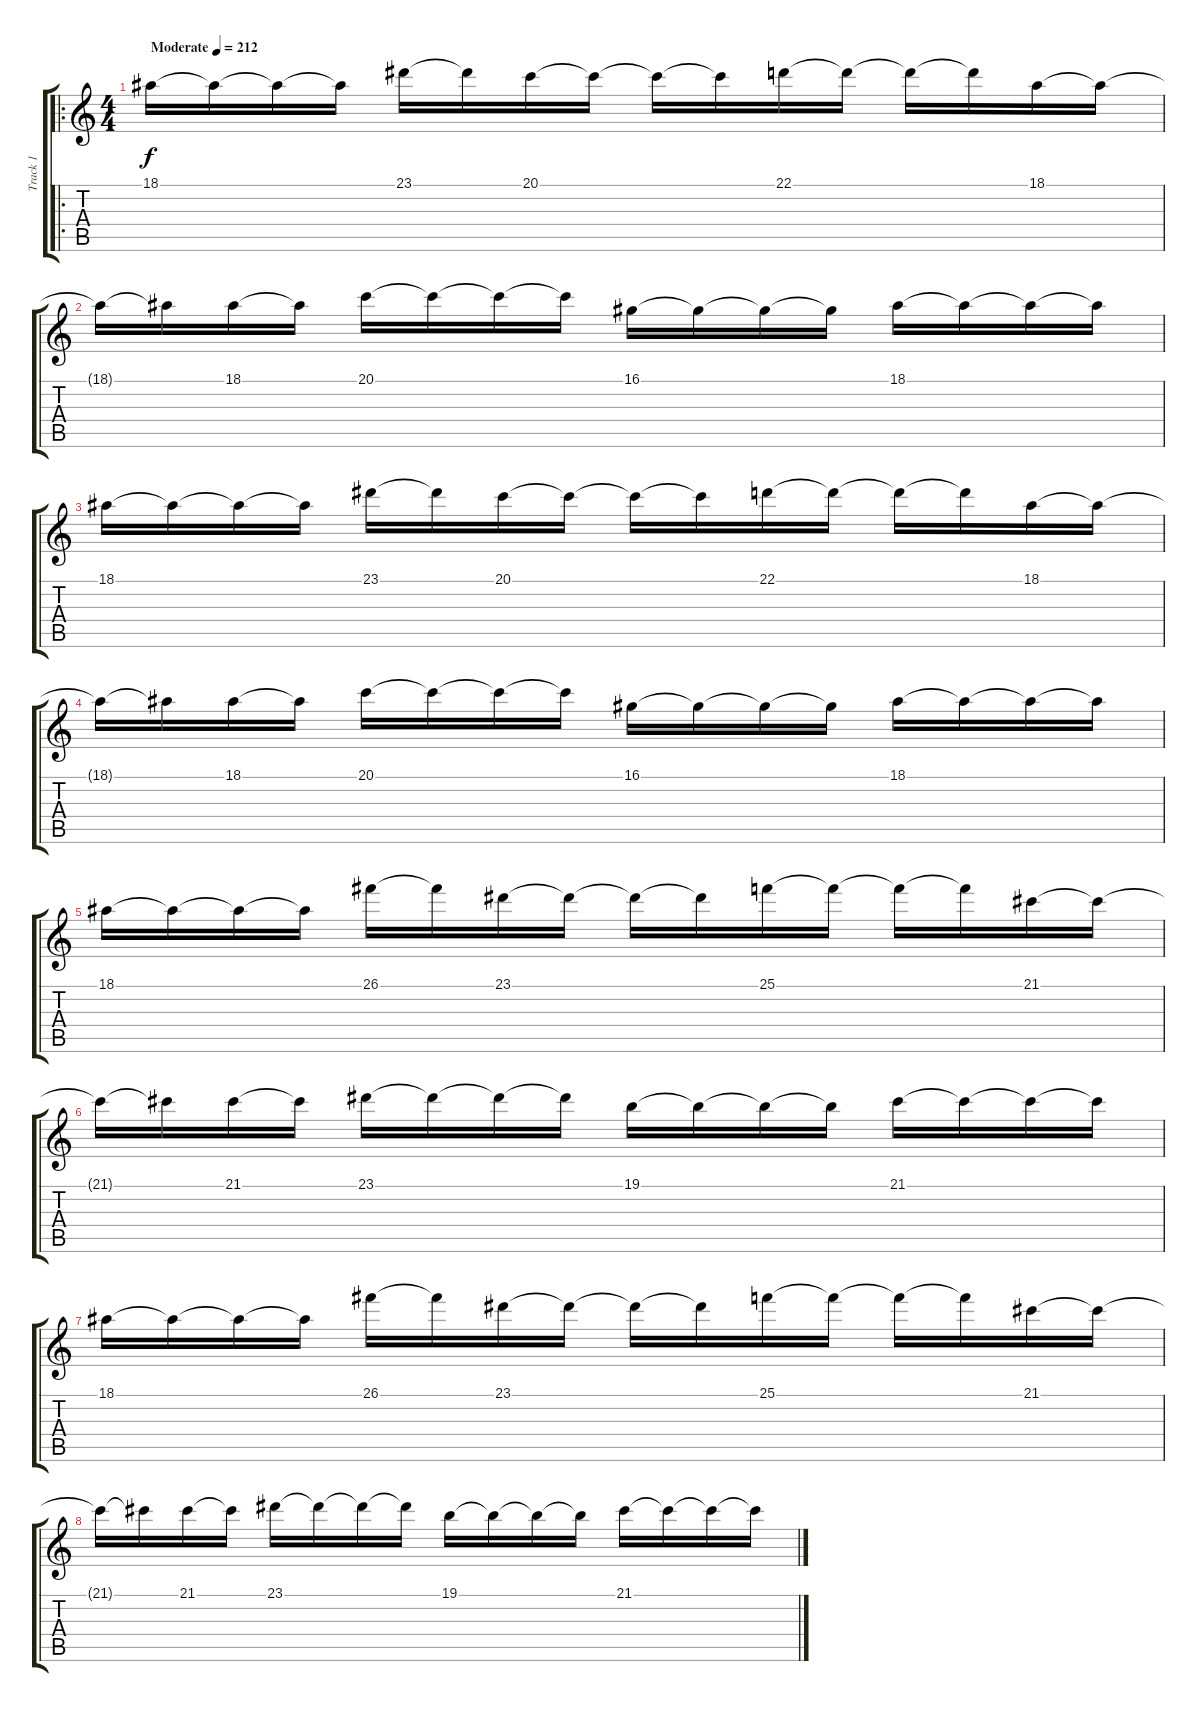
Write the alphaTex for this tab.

\track ("Track 1" "Track 1") {instrument lead5charang}
\staff {score tabs}
\tuning (E4 B3 G3 D3 A2 E2) {hide}
\ro
\ts (4 4)
\tempo (212 "Moderate")
\clef g2
\ks c
18.1.16{dy f instrument lead5charang} 18.1{t}.16 18.1{t}.16 18.1{t}.16 23.1.16 23.1{t}.16 20.1.16 20.1{t}.16 20.1{t}.16 20.1{t}.16 22.1.16 22.1{t}.16 22.1{t}.16 22.1{t}.16 18.1.16 18.1{t}.16 |
18.1{t}.16 18.1{t}.16 18.1.16 18.1{t}.16 20.1.16 20.1{t}.16 20.1{t}.16 20.1{t}.16 16.1.16 16.1{t}.16 16.1{t}.16 16.1{t}.16 18.1.16 18.1{t}.16 18.1{t}.16 18.1{t}.16 |
18.1.16 18.1{t}.16 18.1{t}.16 18.1{t}.16 23.1.16 23.1{t}.16 20.1.16 20.1{t}.16 20.1{t}.16 20.1{t}.16 22.1.16 22.1{t}.16 22.1{t}.16 22.1{t}.16 18.1.16 18.1{t}.16 |
18.1{t}.16 18.1{t}.16 18.1.16 18.1{t}.16 20.1.16 20.1{t}.16 20.1{t}.16 20.1{t}.16 16.1.16 16.1{t}.16 16.1{t}.16 16.1{t}.16 18.1.16 18.1{t}.16 18.1{t}.16 18.1{t}.16 |
18.1.16 18.1{t}.16 18.1{t}.16 18.1{t}.16 26.1.16 26.1{t}.16 23.1.16 23.1{t}.16 23.1{t}.16 23.1{t}.16 25.1.16 25.1{t}.16 25.1{t}.16 25.1{t}.16 21.1.16 21.1{t}.16 |
21.1{t}.16 21.1{t}.16 21.1.16 21.1{t}.16 23.1.16 23.1{t}.16 23.1{t}.16 23.1{t}.16 19.1.16 19.1{t}.16 19.1{t}.16 19.1{t}.16 21.1.16 21.1{t}.16 21.1{t}.16 21.1{t}.16 |
18.1.16 18.1{t}.16 18.1{t}.16 18.1{t}.16 26.1.16 26.1{t}.16 23.1.16 23.1{t}.16 23.1{t}.16 23.1{t}.16 25.1.16 25.1{t}.16 25.1{t}.16 25.1{t}.16 21.1.16 21.1{t}.16 |
21.1{t}.16 21.1{t}.16 21.1.16 21.1{t}.16 23.1.16 23.1{t}.16 23.1{t}.16 23.1{t}.16 19.1.16 19.1{t}.16 19.1{t}.16 19.1{t}.16 21.1.16 21.1{t}.16 21.1{t}.16 21.1{t}.16
